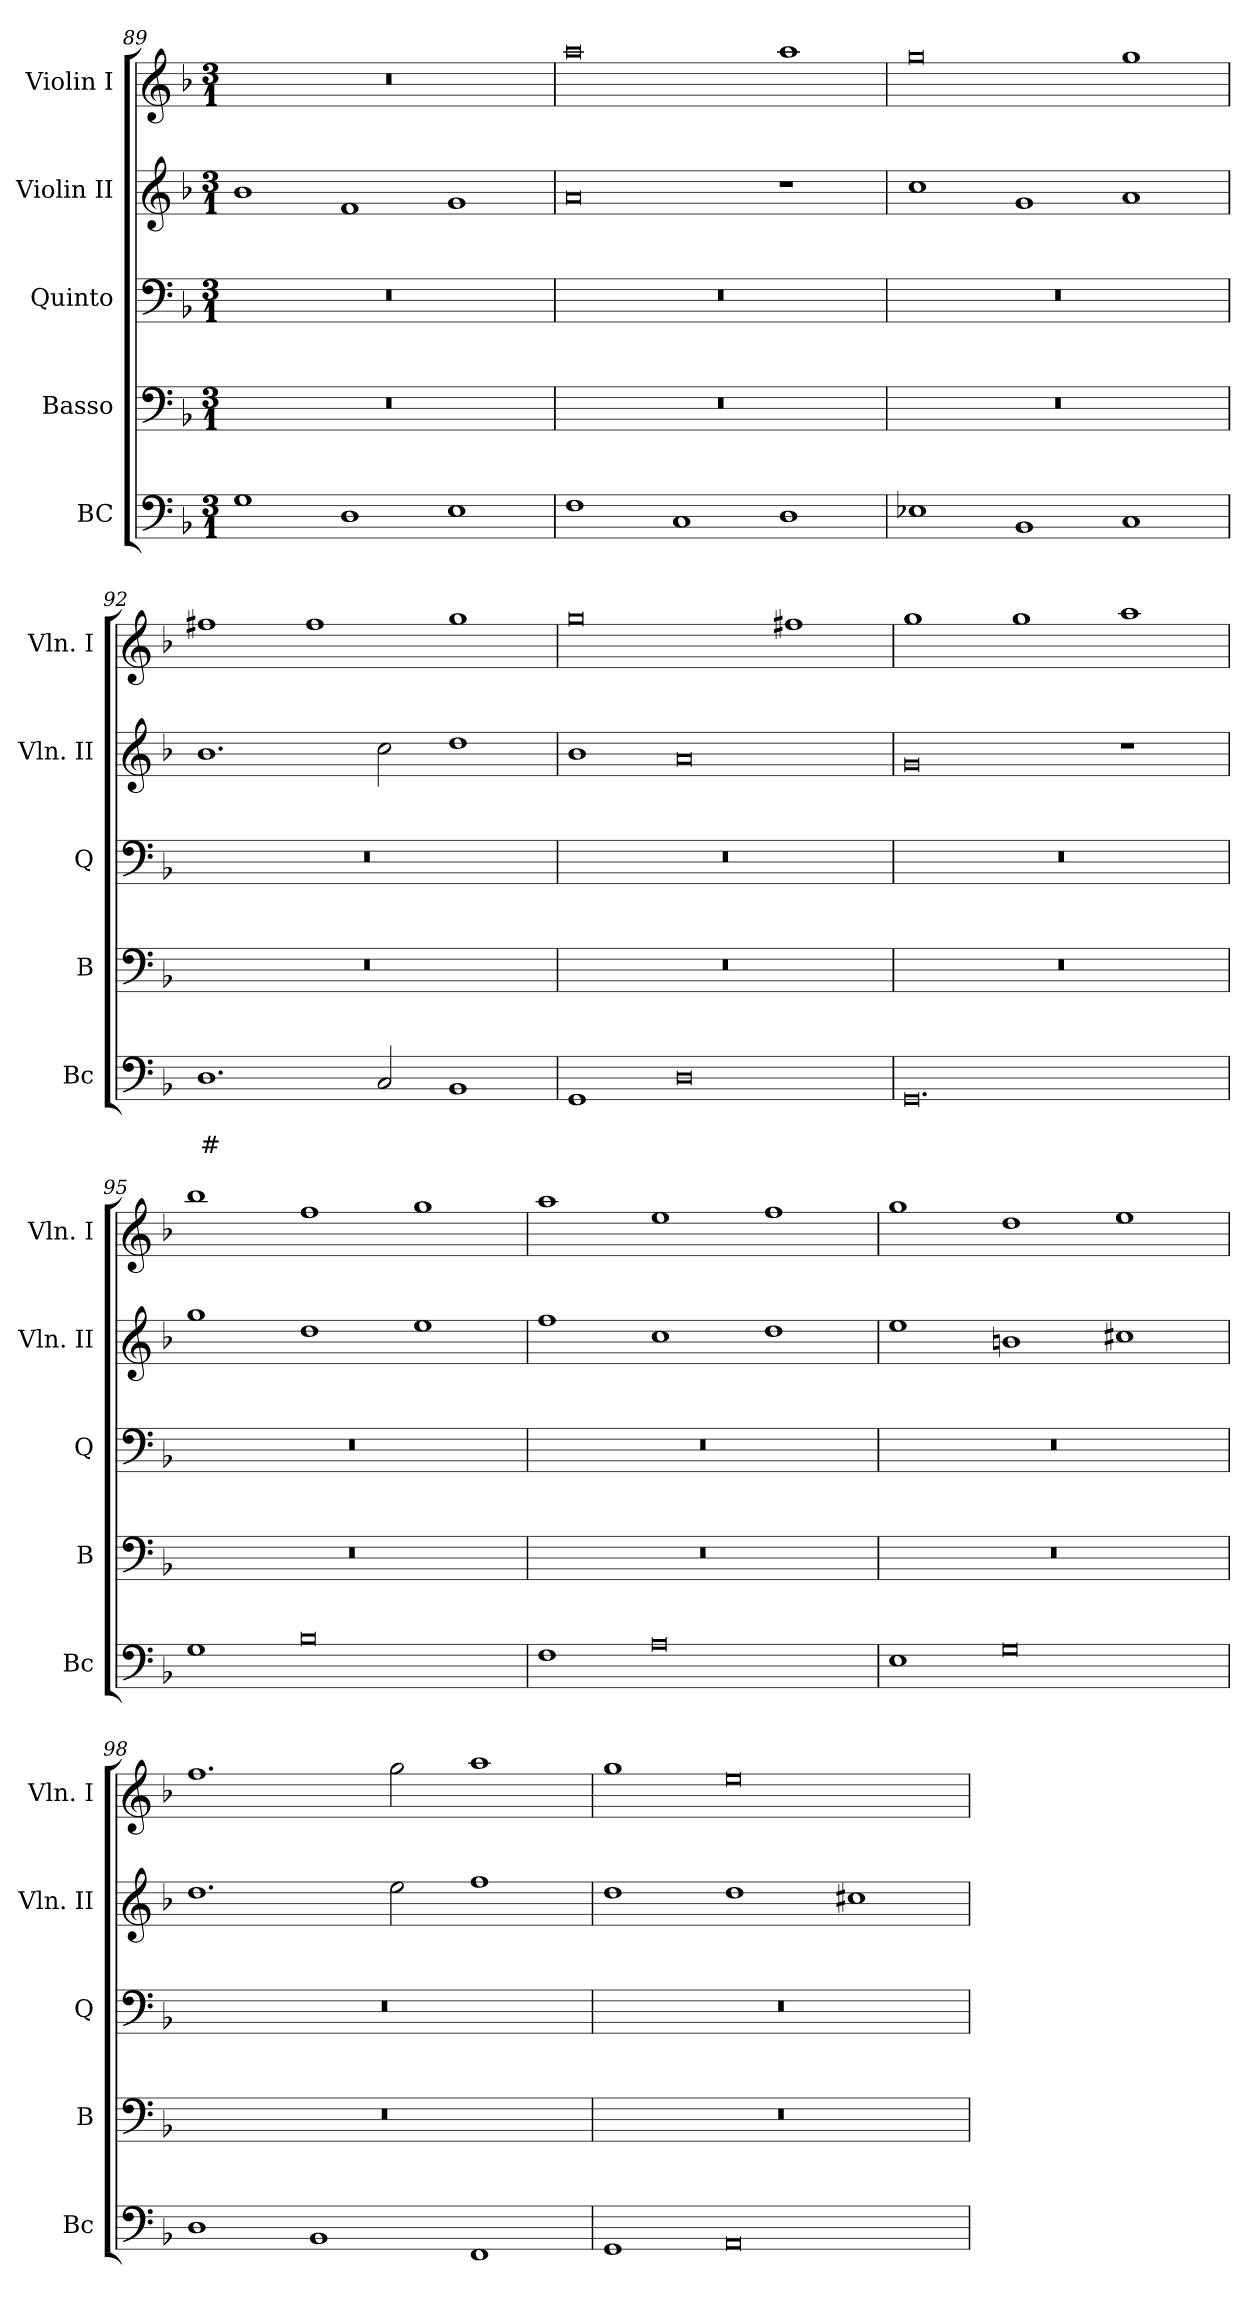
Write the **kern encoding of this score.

**kern	**text	**text	**kern	**kern	**kern	**kern
*part5	*part5	*part5	*part4	*part3	*part2	*part1
*staff5	*staff5	*staff5	*staff4	*staff3	*staff2	*staff1
*I"BC	*	*	*I"Basso	*I"Quinto	*I"Violin II	*I"Violin I
*I'Bc	*	*	*I'B	*I'Q	*I'Vln. II	*I'Vln. I
*clefF4	*	*	*clefF4	*clefF4	*clefG2	*clefG2
*k[b-]	*	*	*k[b-]	*k[b-]	*k[b-]	*k[b-]
*F:	*	*	*F:	*F:	*F:	*F:
*M3/1	*	*	*M3/1	*M3/1	*M3/1	*M3/1
=89	=89	=89	=89	=89	=89	=89
1G	.	.	0.r	0.r	1b-	0.r
1D	.	.	.	.	1f	.
1E	.	.	.	.	1g	.
=90	=90	=90	=90	=90	=90	=90
1F	.	.	0.r	0.r	0a	0aa
1C	.	.	.	.	.	.
1D	.	.	.	.	1r	1aa
=91	=91	=91	=91	=91	=91	=91
1E-X	.	.	0.r	0.r	1cc	0gg
1BB-	.	.	.	.	1g	.
1C	.	.	.	.	1a	1gg
=92	=92	=92	=92	=92	=92	=92
!	!	!LO:LY:b	!	!	!	!
1.D	.	#	0.r	0.r	1.b-	1ff#X
.	.	.	.	.	.	1ff#
2C/	.	.	.	.	2cc\	.
1BB-	.	.	.	.	1dd	1gg
=93	=93	=93	=93	=93	=93	=93
1GG	.	.	0.r	0.r	1b-	0gg
0D	.	.	.	.	0a	.
.	.	.	.	.	.	1ff#X
=94	=94	=94	=94	=94	=94	=94
0.GG	.	.	0.r	0.r	0g	1gg
.	.	.	.	.	.	1gg
.	.	.	.	.	1r	1aa
!!LO:PB:g=z
=95	=95	=95	=95	=95	=95	=95
1G	.	.	0.r	0.r	1gg	1bb-
0B-	.	.	.	.	1dd	1ff
.	.	.	.	.	1ee	1gg
=96	=96	=96	=96	=96	=96	=96
1F	.	.	0.r	0.r	1ff	1aa
0A	.	.	.	.	1cc	1ee
.	.	.	.	.	1dd	1ff
=97	=97	=97	=97	=97	=97	=97
1E	.	.	0.r	0.r	1ee	1gg
0G	.	.	.	.	1bn	1dd
.	.	.	.	.	1cc#X	1ee
=98	=98	=98	=98	=98	=98	=98
1D	.	.	0.r	0.r	1.dd	1.ff
1BB-	.	.	.	.	.	.
.	.	.	.	.	2ee\	2gg\
1FF	.	.	.	.	1ff	1aa
=99	=99	=99	=99	=99	=99	=99
1GG	.	.	0.r	0.r	1dd	1gg
0AA	.	.	.	.	1dd	0ee
.	.	.	.	.	1cc#X	.
=	=	=	=	=	=	=
*-	*-	*-	*-	*-	*-	*-
